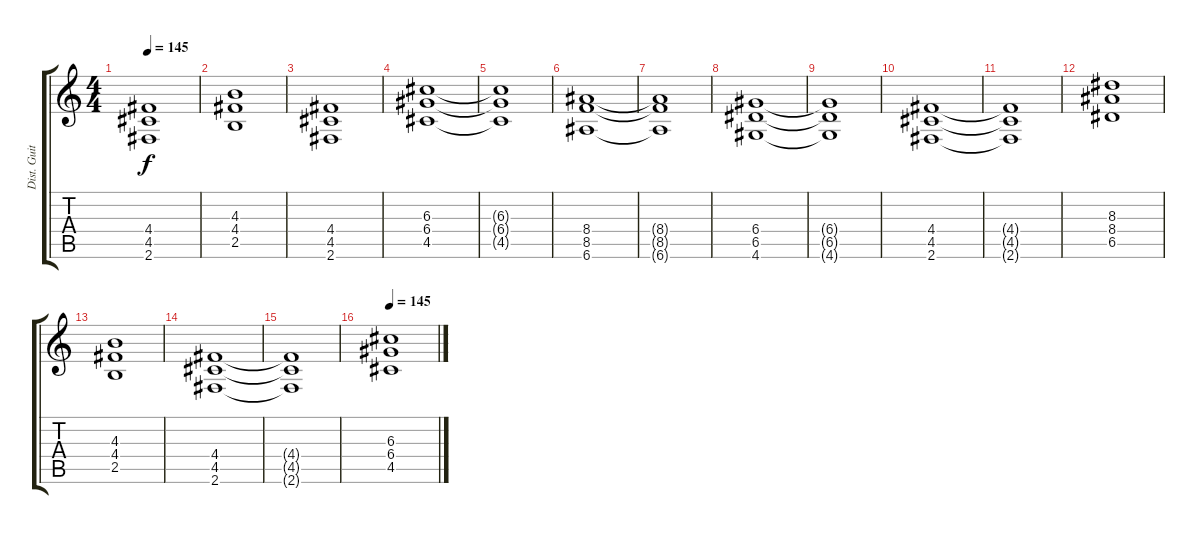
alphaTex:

\track ("Dist. Guitar 2" "Dist. Guit") {instrument distortionguitar}
\staff {score tabs}
\tuning (E4 B3 G3 D3 A2 E2) {hide}
\ts (4 4)
\tempo 145
\clef g2
\ks c
(4.4 4.5 2.6).1{dy f} |
(4.3 4.4 2.5).1 |
(4.4 4.5 2.6).1 |
(6.3 6.4 4.5).1 |
(6.3{t} 6.4{t} 4.5{t}).1 |
(8.4 8.5 6.6).1 |
(8.4{t} 8.5{t} 6.6{t}).1 |
(6.4 6.5 4.6).1 |
(6.4{t} 6.5{t} 4.6{t}).1 |
(4.4 4.5 2.6).1 |
(4.4{t} 4.5{t} 2.6{t}).1 |
(8.3 8.4 6.5).1 |
(4.3 4.4 2.5).1 |
(4.4 4.5 2.6).1 |
(4.4{t} 4.5{t} 2.6{t}).1 |
\tempo 145
(6.3 6.4 4.5).1
